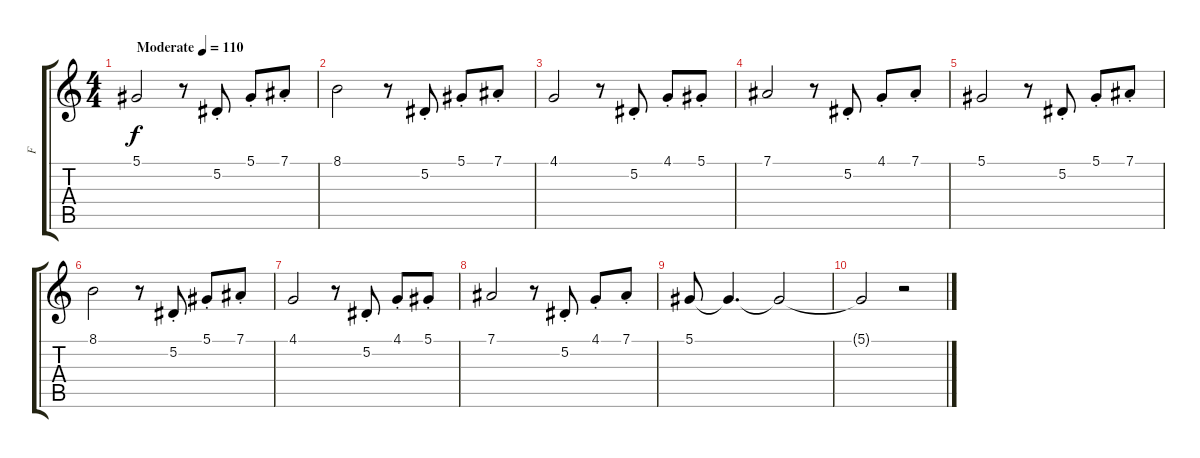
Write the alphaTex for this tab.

\track ("F" "F") {instrument violin}
\staff {score tabs}
\tuning (Eb4 Bb3 Gb3 Db3 Ab2 Db2) {hide}
\ts (4 4)
\tempo (110 "Moderate")
\clef g2
\ks c
5.1.2{dy f instrument violin} r.8 5.2{st}.8 5.1{st}.8 7.1{st}.8 |
8.1.2 r.8 5.2{st}.8 5.1{st}.8 7.1{st}.8 |
4.1.2 r.8 5.2{st}.8 4.1{st}.8 5.1{st}.8 |
7.1.2 r.8 5.2{st}.8 4.1{st}.8 7.1{st}.8 |
5.1.2 r.8 5.2{st}.8 5.1{st}.8 7.1{st}.8 |
8.1.2 r.8 5.2{st}.8 5.1{st}.8 7.1{st}.8 |
4.1.2 r.8 5.2{st}.8 4.1{st}.8 5.1{st}.8 |
7.1.2 r.8 5.2{st}.8 4.1{st}.8 7.1{st}.8 |
5.1.8 5.1{t}.4{d volume 5} 5.1{t}.2 |
5.1{t}.2{volume 16} r.2
